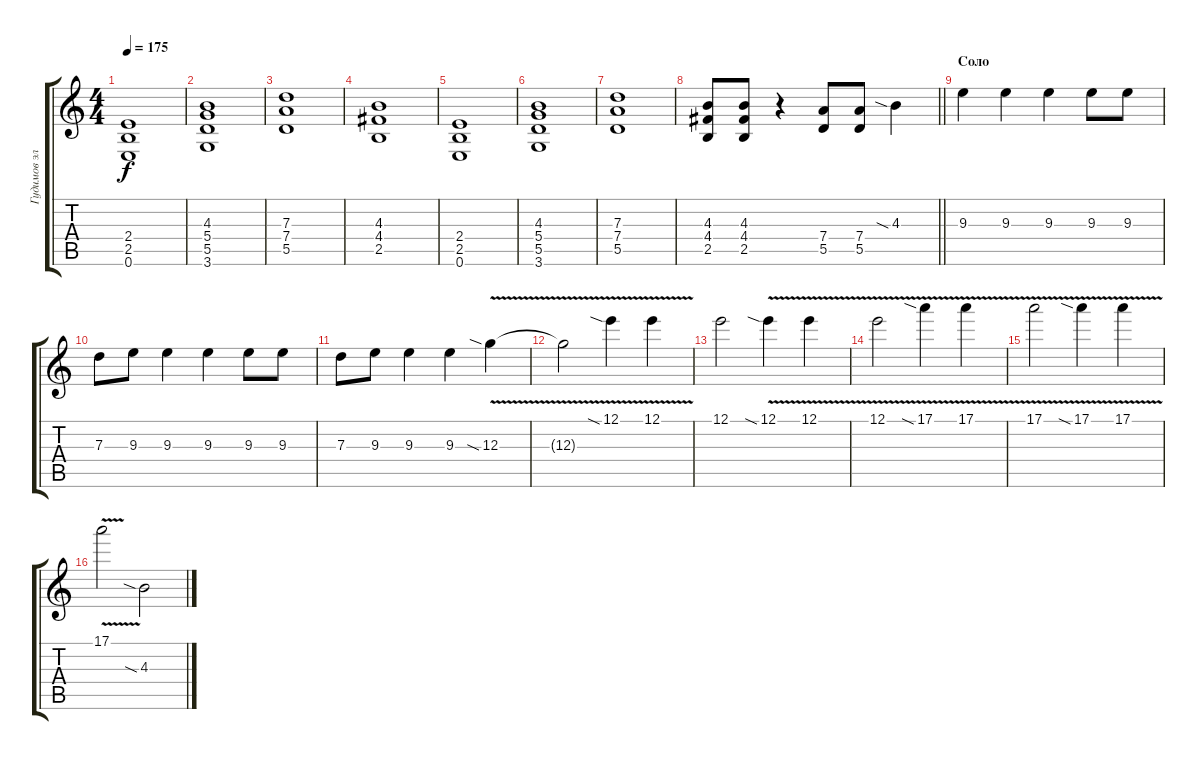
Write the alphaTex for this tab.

\track ("Гудимов электро" "Гудимов эл") {instrument overdrivenguitar}
\staff {score tabs}
\tuning (E4 B3 G3 D3 A2 E2) {hide}
\ts (4 4)
\tempo 175
\clef g2
\ks c
(2.4 2.5 0.6).1{dy f} |
(4.3 5.4 5.5 3.6).1 |
(7.3 7.4 5.5).1 |
(4.3 4.4 2.5).1 |
(2.4 2.5 0.6).1 |
(4.3 5.4 5.5 3.6).1 |
(7.3 7.4 5.5).1 |
\barLineRight lightlight
(4.3 4.4 2.5).8 (4.3 4.4 2.5).8 r.4 (7.4 5.5).8 (7.4 5.5).8 4.3{sia}.4 |
\section ("" "Соло")
9.3.4 9.3.4 9.3.4 9.3.8 9.3.8 |
7.3.8 9.3.8 9.3.4 9.3.4 9.3.8 9.3.8 |
7.3.8 9.3.8 9.3.4 9.3.4 12.3{v sia}.4 |
12.3{t}.2 12.1{v sia}.4 12.1{v}.4 |
12.1.2 12.1{v sia}.4 12.1{v}.4 |
12.1{v}.2 17.1{v sia}.4 17.1{v}.4 |
17.1{v}.2 17.1{v sia}.4 17.1{v}.4 |
17.1{v}.2 4.3{sia}.2
